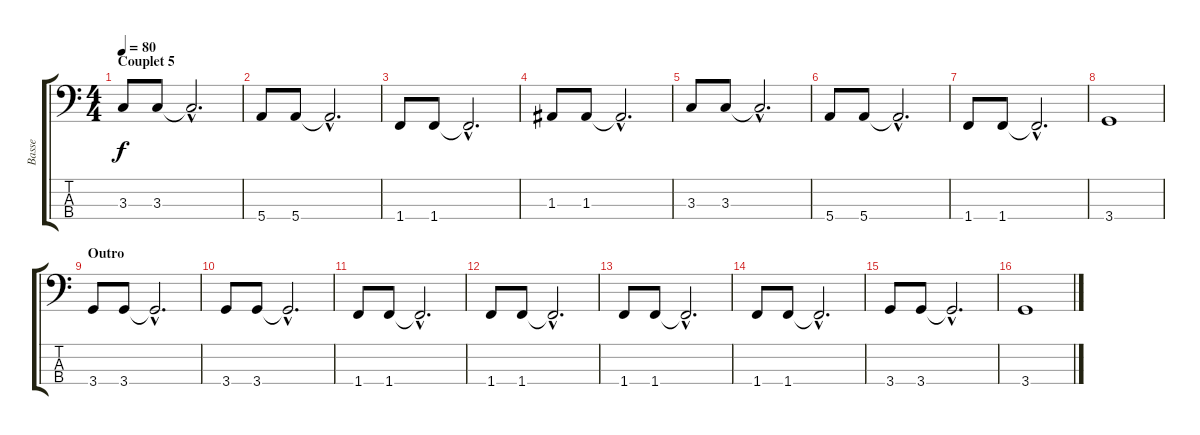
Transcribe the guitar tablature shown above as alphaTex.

\track ("Basse" "Basse") {instrument slapbass1}
\staff {score tabs}
\tuning (G2 D2 A1 E1) {hide}
\ts (4 4)
\section ("" "Couplet 5")
\tempo 80
\clef f4
\ks c
3.3.8{dy f} 3.3.8 3.3{hac t}.2{d} |
5.4.8 5.4.8 5.4{hac t}.2{d} |
1.4.8 1.4.8 1.4{hac t}.2{d} |
1.3.8 1.3.8 1.3{hac t}.2{d} |
3.3.8 3.3.8 3.3{hac t}.2{d} |
5.4.8 5.4.8 5.4{hac t}.2{d} |
1.4.8 1.4.8 1.4{hac t}.2{d} |
3.4.1 |
\section ("" "Outro")
3.4.8 3.4.8 3.4{hac t}.2{d} |
3.4.8 3.4.8 3.4{hac t}.2{d} |
1.4.8 1.4.8 1.4{hac t}.2{d} |
1.4.8 1.4.8 1.4{hac t}.2{d} |
1.4.8 1.4.8 1.4{hac t}.2{d} |
1.4.8 1.4.8 1.4{hac t}.2{d} |
3.4.8 3.4.8 3.4{hac t}.2{d} |
3.4.1
